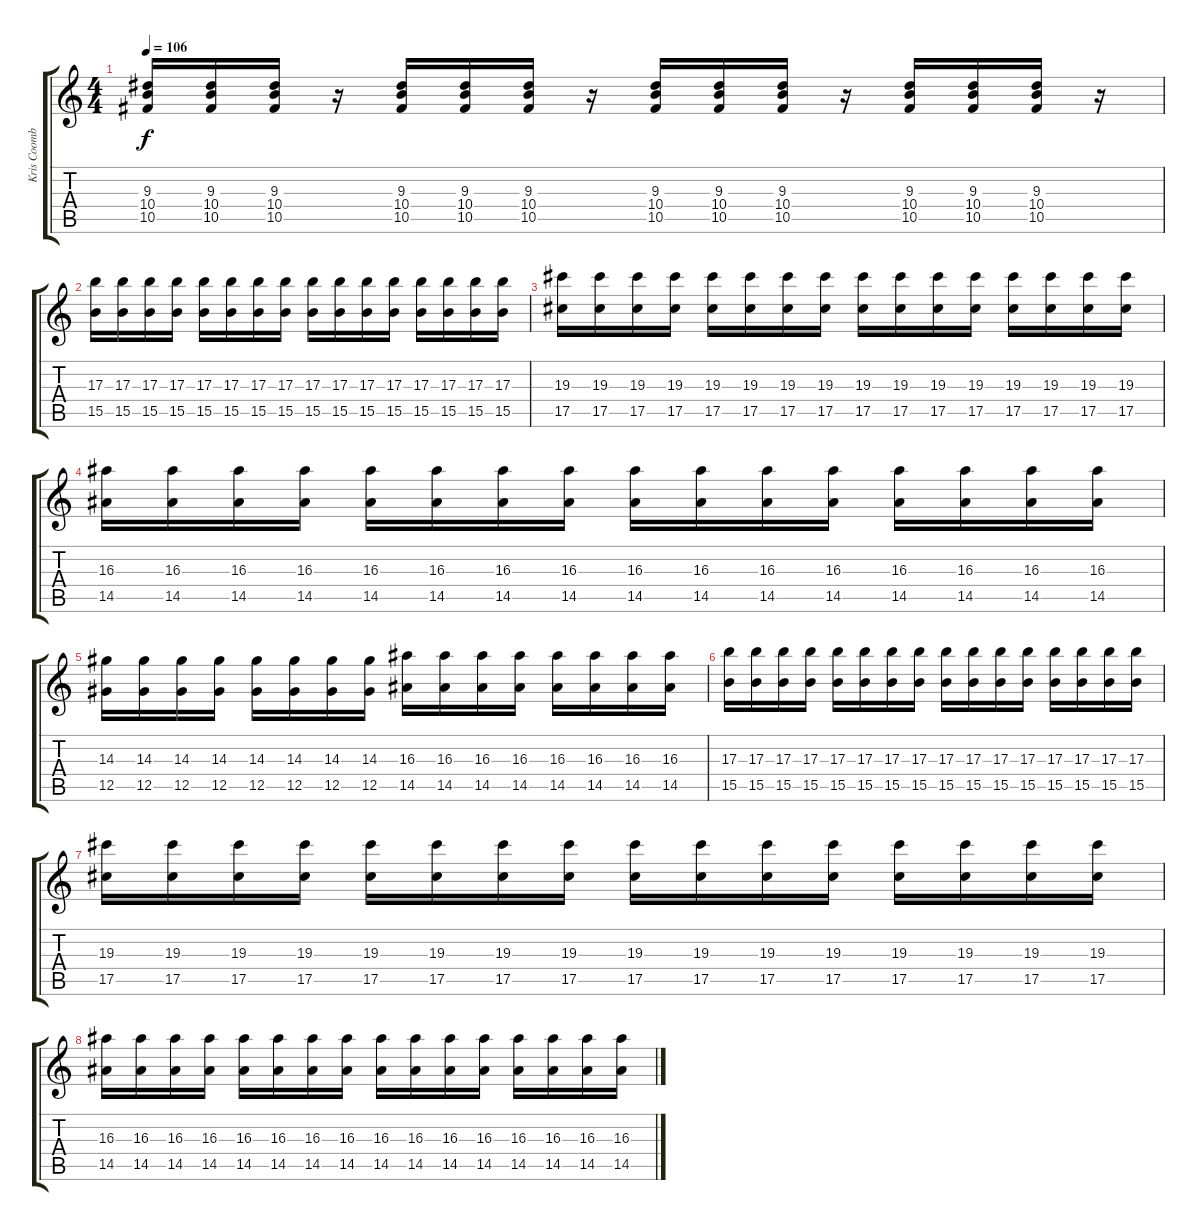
\track ("Kris Coombs" "Kris Coomb") {instrument distortionguitar}
\staff {score tabs}
\tuning (Eb4 Bb3 Gb3 Db3 Ab2 Db2) {hide}
\ts (4 4)
\tempo 106
\clef g2
\ks c
(9.3 10.4 10.5).16{dy f} (9.3 10.4 10.5).16 (9.3 10.4 10.5).16 r.16 (9.3 10.4 10.5).16 (9.3 10.4 10.5).16 (9.3 10.4 10.5).16 r.16 (9.3 10.4 10.5).16 (9.3 10.4 10.5).16 (9.3 10.4 10.5).16 r.16 (9.3 10.4 10.5).16 (9.3 10.4 10.5).16 (9.3 10.4 10.5).16 r.16 |
(17.3 15.5).16 (17.3 15.5).16 (17.3 15.5).16 (17.3 15.5).16 (17.3 15.5).16 (17.3 15.5).16 (17.3 15.5).16 (17.3 15.5).16 (17.3 15.5).16 (17.3 15.5).16 (17.3 15.5).16 (17.3 15.5).16 (17.3 15.5).16 (17.3 15.5).16 (17.3 15.5).16 (17.3 15.5).16 |
(19.3 17.5).16 (19.3 17.5).16 (19.3 17.5).16 (19.3 17.5).16 (19.3 17.5).16 (19.3 17.5).16 (19.3 17.5).16 (19.3 17.5).16 (19.3 17.5).16 (19.3 17.5).16 (19.3 17.5).16 (19.3 17.5).16 (19.3 17.5).16 (19.3 17.5).16 (19.3 17.5).16 (19.3 17.5).16 |
(16.3 14.5).16 (16.3 14.5).16 (16.3 14.5).16 (16.3 14.5).16 (16.3 14.5).16 (16.3 14.5).16 (16.3 14.5).16 (16.3 14.5).16 (16.3 14.5).16 (16.3 14.5).16 (16.3 14.5).16 (16.3 14.5).16 (16.3 14.5).16 (16.3 14.5).16 (16.3 14.5).16 (16.3 14.5).16 |
(14.3 12.5).16 (14.3 12.5).16 (14.3 12.5).16 (14.3 12.5).16 (14.3 12.5).16 (14.3 12.5).16 (14.3 12.5).16 (14.3 12.5).16 (16.3 14.5).16 (16.3 14.5).16 (16.3 14.5).16 (16.3 14.5).16 (16.3 14.5).16 (16.3 14.5).16 (16.3 14.5).16 (16.3 14.5).16 |
(17.3 15.5).16 (17.3 15.5).16 (17.3 15.5).16 (17.3 15.5).16 (17.3 15.5).16 (17.3 15.5).16 (17.3 15.5).16 (17.3 15.5).16 (17.3 15.5).16 (17.3 15.5).16 (17.3 15.5).16 (17.3 15.5).16 (17.3 15.5).16 (17.3 15.5).16 (17.3 15.5).16 (17.3 15.5).16 |
(19.3 17.5).16 (19.3 17.5).16 (19.3 17.5).16 (19.3 17.5).16 (19.3 17.5).16 (19.3 17.5).16 (19.3 17.5).16 (19.3 17.5).16 (19.3 17.5).16 (19.3 17.5).16 (19.3 17.5).16 (19.3 17.5).16 (19.3 17.5).16 (19.3 17.5).16 (19.3 17.5).16 (19.3 17.5).16 |
(16.3 14.5).16 (16.3 14.5).16 (16.3 14.5).16 (16.3 14.5).16 (16.3 14.5).16 (16.3 14.5).16 (16.3 14.5).16 (16.3 14.5).16 (16.3 14.5).16 (16.3 14.5).16 (16.3 14.5).16 (16.3 14.5).16 (16.3 14.5).16 (16.3 14.5).16 (16.3 14.5).16 (16.3 14.5).16
